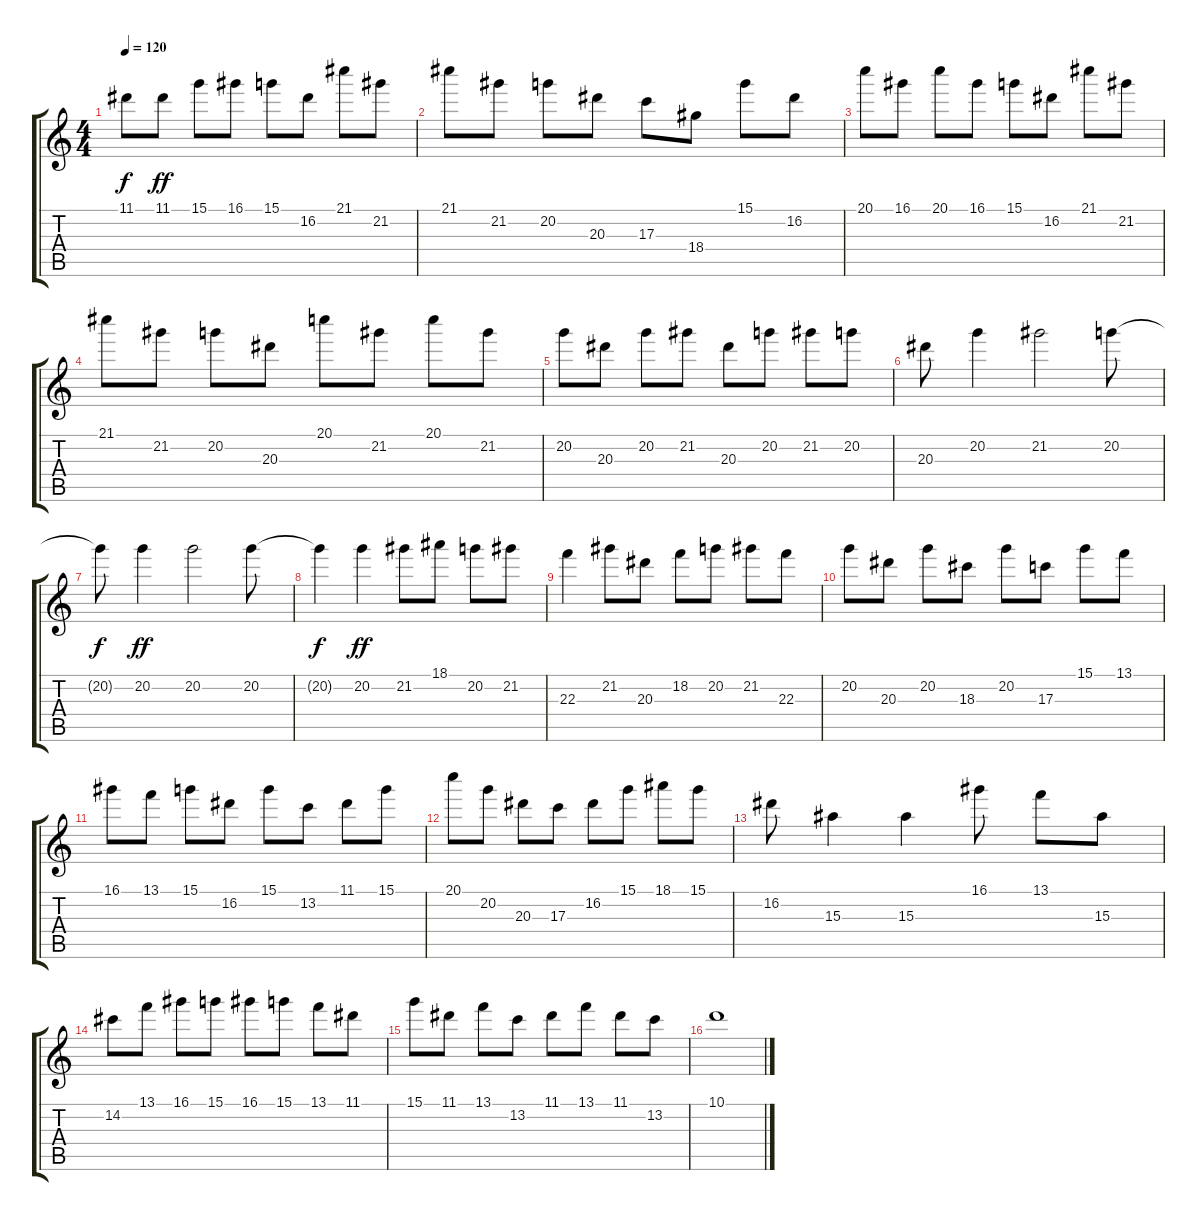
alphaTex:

\track "" {instrument acousticguitarnylon}
\staff {score tabs}
\tuning (E4 B3 G3 D3 A2 E2) {hide}
\ts (4 4)
\tempo 120
\clef g2
\ks c
11.1{t}.8{dy f} 11.1.8{dy ff} 15.1.8 16.1.8 15.1.8 16.2.8 21.1.8 21.2.8 |
21.1.8 21.2.8 20.2.8 20.3.8 17.3.8 18.4.8 15.1.8 16.2.8 |
20.1.8 16.1.8 20.1.8 16.1.8 15.1.8 16.2.8 21.1.8 21.2.8 |
21.1.8 21.2.8 20.2.8 20.3.8 20.1.8 21.2.8 20.1.8 21.2.8 |
20.2.8 20.3.8 20.2.8 21.2.8 20.3.8 20.2.8 21.2.8 20.2.8 |
20.3.8 20.2.4 21.2.2 20.2.8 |
20.2{t}.8{dy f} 20.2.4{dy ff} 20.2.2 20.2.8 |
20.2{t}.4{dy f} 20.2.4{dy ff} 21.2.8 18.1.8 20.2.8 21.2.8 |
22.3.4 21.2.8 20.3.8 18.2.8 20.2.8 21.2.8 22.3.8 |
20.2.8 20.3.8 20.2.8 18.3.8 20.2.8 17.3.8 15.1.8 13.1.8 |
16.1.8 13.1.8 15.1.8 16.2.8 15.1.8 13.2.8 11.1.8 15.1.8 |
20.1.8 20.2.8 20.3.8 17.3.8 16.2.8 15.1.8 18.1.8 15.1.8 |
16.2.8 15.3.4 15.3.4 16.1.8 13.1.8 15.3.8 |
14.2.8 13.1.8 16.1.8 15.1.8 16.1.8 15.1.8 13.1.8 11.1.8 |
15.1.8 11.1.8 13.1.8 13.2.8 11.1.8 13.1.8 11.1.8 13.2.8 |
10.1.1
